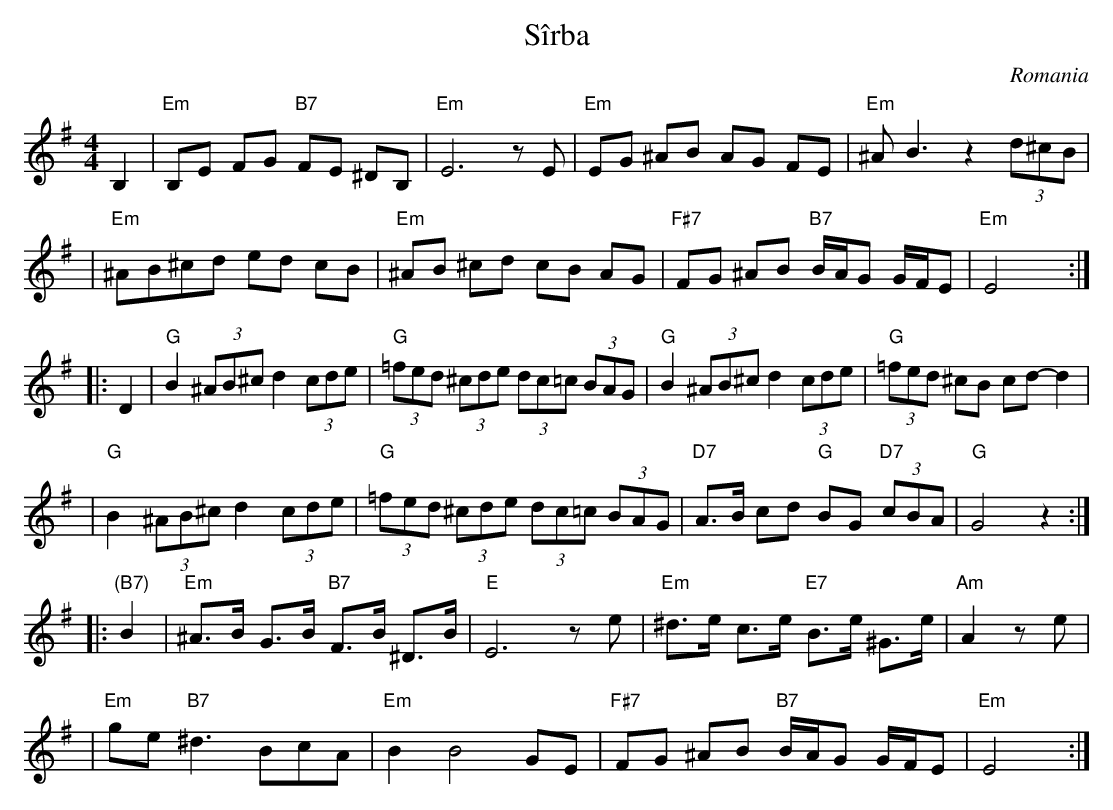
X:1
T: S\^irba
O: Romania
M: 4/4
L: 1/8
K: Em
B,2 \
| "Em"B,E FG "B7"FE ^DB, | "Em"E6 zE \
| "Em"EG ^AB AG FE | "Em"^AB3 z2 (3d^cB |
| "Em"^AB^cd ed cB | "Em"^AB ^cd cB AG \
| "F#7"FG ^AB "B7"B/A/G G/F/E | "Em"E4 y2 :|
|: D2 \
| "G"B2 (3^AB^c d2 (3cde | "G"(3=fed (3^cde (3dc=c (3BAG \
| "G"B2 (3^AB^c d2 (3cde | "G"(3=fed ^cB cd- d2 |
| "G"B2 (3^AB^c d2 (3cde | "G"(3=fed (3^cde (3dc=c (3BAG \
| "D7"A>B cd "G"BG "D7"(3cBA | "G"G4 z2 :|
|: "(B7)"B2 \
| "Em"^A>B G>B "B7"F>B ^D>B | "E"E6 ze \
| "Em"^d>e c>e "E7"B>e ^G>e | "Am"A2 ze |
| "Em"ge "B7"^d3 BcA | "Em"B2 B4 GE \
| "F#7"FG ^AB "B7"B/A/G G/F/E | "Em"E4 y2 :|
